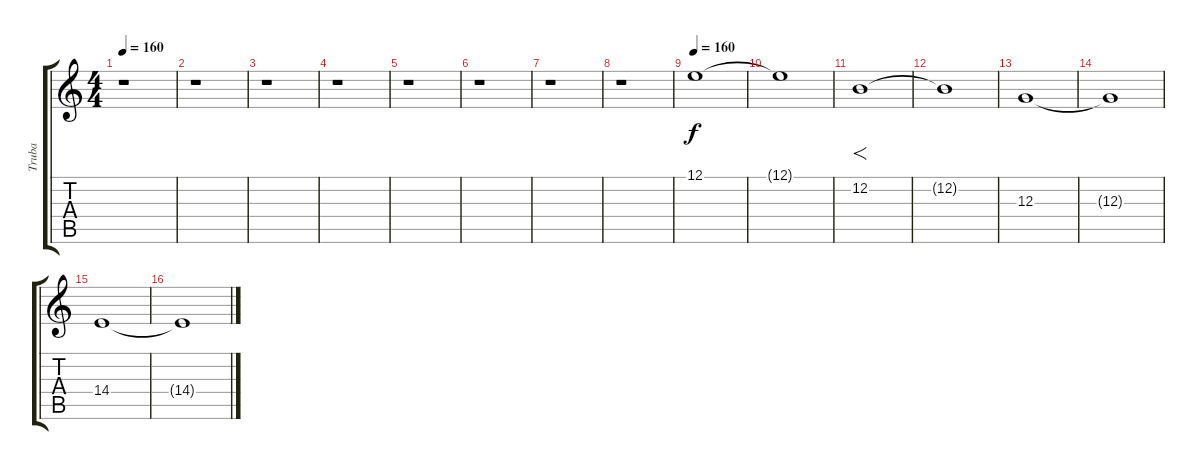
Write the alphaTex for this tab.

\track ("Truba" "Truba") {instrument trumpet}
\staff {score tabs}
\tuning (E4 B3 G3 D3 A2 E2) {hide}
\ts (4 4)
\tempo 160
\clef g2
\ks c
r.1{dy f} |
r.1 |
r.1 |
r.1 |
r.1 |
r.1 |
r.1 |
r.1 |
\tempo 160
12.1.1 |
12.1{t}.1 |
12.2.1{f} |
12.2{t}.1 |
12.3.1 |
12.3{t}.1 |
14.4.1 |
14.4{t}.1
